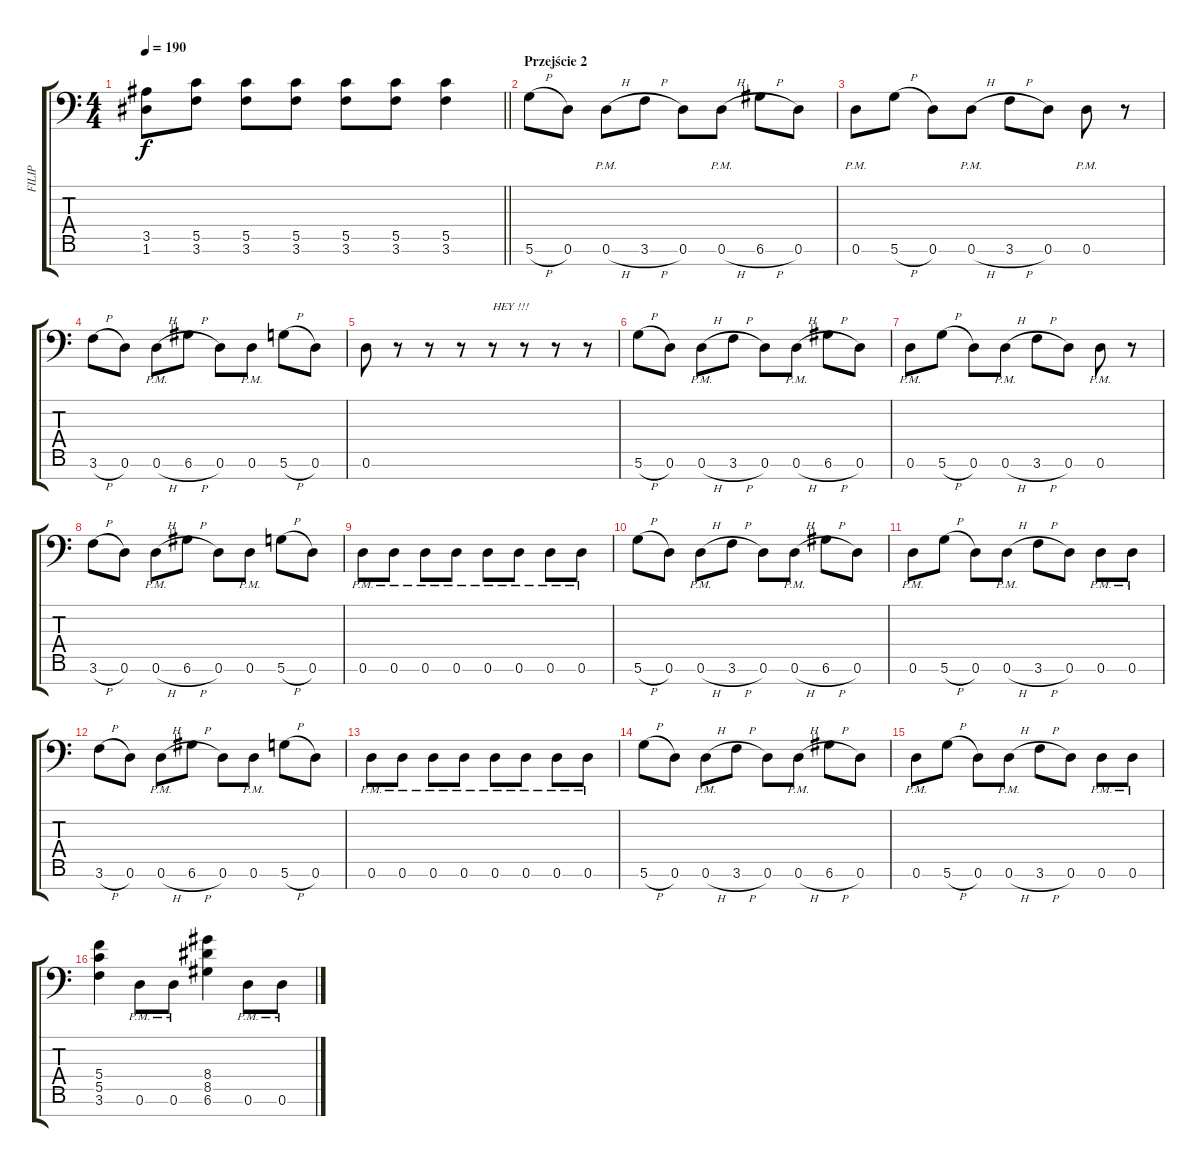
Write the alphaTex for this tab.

\track ("FILIP" "FILIP") {instrument distortionguitar}
\staff {score tabs}
\tuning (D4 A3 F3 C3 G2 D2 A1) {hide}
\ts (4 4)
\tempo 190
\clef f4
\barLineRight lightlight
\ks c
(3.5 1.6).8{dy f} (5.5 3.6).8 (5.5 3.6).8 (5.5 3.6).8 (5.5 3.6).8 (5.5 3.6).8 (5.5 3.6).4 |
\section ("" "Przejście 2")
5.6{h}.8 0.6.8 0.6{h pm}.8 3.6{h}.8 0.6.8 0.6{h pm}.8 6.6{h}.8 0.6.8 |
0.6{pm}.8 5.6{h}.8 0.6.8 0.6{h pm}.8 3.6{h}.8 0.6.8 0.6{pm}.8 r.8 |
3.6{h}.8 0.6.8 0.6{h pm}.8 6.6{h}.8 0.6.8 0.6{pm}.8 5.6{h}.8 0.6.8 |
0.6.8 r.8 r.8 r.8 r.8{txt "HEY !!!"} r.8 r.8 r.8 |
5.6{h}.8 0.6.8 0.6{h pm}.8 3.6{h}.8 0.6.8 0.6{h pm}.8 6.6{h}.8 0.6.8 |
0.6{pm}.8 5.6{h}.8 0.6.8 0.6{h pm}.8 3.6{h}.8 0.6.8 0.6{pm}.8 r.8 |
3.6{h}.8 0.6.8 0.6{h pm}.8 6.6{h}.8 0.6.8 0.6{pm}.8 5.6{h}.8 0.6.8 |
0.6{pm}.8 0.6{pm}.8 0.6{pm}.8 0.6{pm}.8 0.6{pm}.8 0.6{pm}.8 0.6{pm}.8 0.6{pm}.8 |
5.6{h}.8 0.6.8 0.6{h pm}.8 3.6{h}.8 0.6.8 0.6{h pm}.8 6.6{h}.8 0.6.8 |
0.6{pm}.8 5.6{h}.8 0.6.8 0.6{h pm}.8 3.6{h}.8 0.6.8 0.6{pm}.8 0.6{pm}.8 |
3.6{h}.8 0.6.8 0.6{h pm}.8 6.6{h}.8 0.6.8 0.6{pm}.8 5.6{h}.8 0.6.8 |
0.6{pm}.8 0.6{pm}.8 0.6{pm}.8 0.6{pm}.8 0.6{pm}.8 0.6{pm}.8 0.6{pm}.8 0.6{pm}.8 |
5.6{h}.8 0.6.8 0.6{h pm}.8 3.6{h}.8 0.6.8 0.6{h pm}.8 6.6{h}.8 0.6.8 |
0.6{pm}.8 5.6{h}.8 0.6.8 0.6{h pm}.8 3.6{h}.8 0.6.8 0.6{pm}.8 0.6{pm}.8 |
(5.4 5.5 3.6).4 0.6{pm}.8 0.6{pm}.8 (8.4 8.5 6.6).4 0.6{pm}.8 0.6{pm}.8
